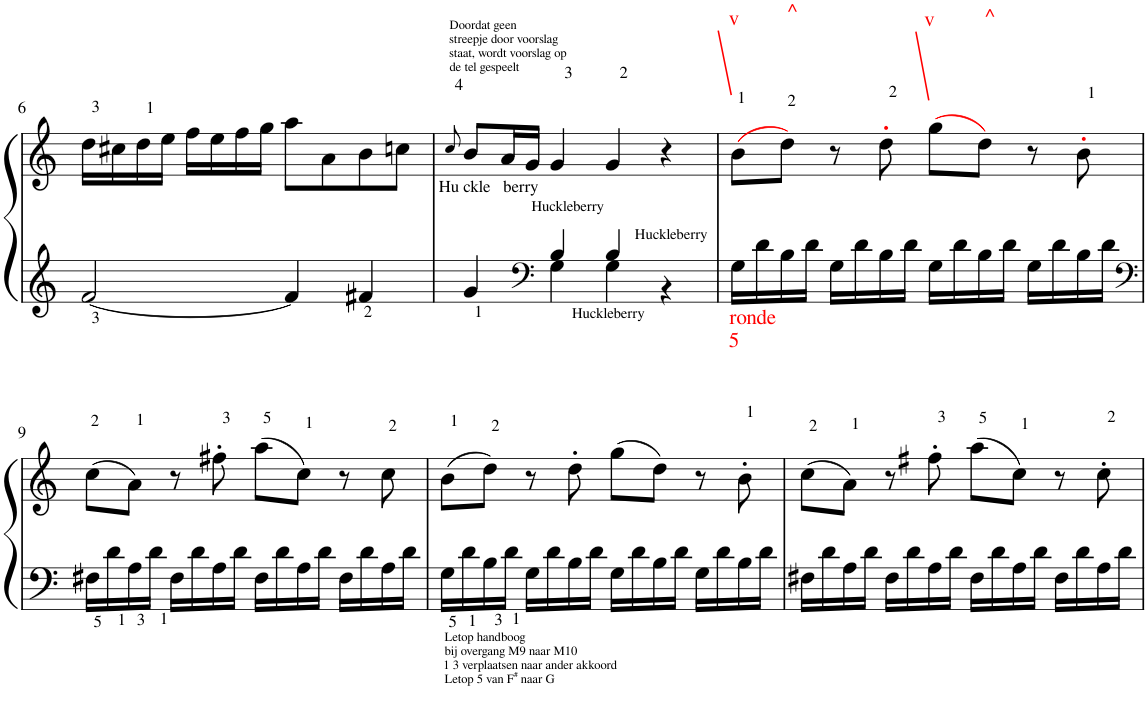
**kern	**kern
*part1	*part1
*staff2	*staff1
*I"Piano	*
*I'Pno.	*
!!LO:PB:g=z
*clefG2	*clefG2
*k[]	*k[]
*M4/4	*M4/4
*met(c)	*met(c)
=6	=6
[2f/	16dd\LL
.	16cc#X\
.	16dd\
.	16ee\JJ
.	16ff\LL
.	16ee\
.	16ff\
.	16gg\JJ
4f/]	8aa\L
.	8a\
4f#X/	8b\
.	8ccn\J
=7	=7
.	8qcc/
*^	*
*	*^	*
!	!	!	!LO:TX:a:t=Doordat geen
!	!	!	!LO:TX:a:t=streepje door voorslag
!	!	!	!LO:TX:a:t=staat, wordt voorslag op
!	!	!	!LO:TX:a:t=de tel gespeelt
!	!	!	!LO:TX:b:t=Hu ckle   berry
4g/	4ryy	4ryy	8b/L
.	.	.	16a/L
.	.	.	16g/JJ
*clefF4	*	*	*
!LO:TX:a:t=Huckleberry	!	!	!
4ryy	4G\	4B/	4g/
!LO:TX:b:t=Huckleberry	!	!	!
4ryy	4G\	4B/	4g/
!LO:TX:a:t=Huckleberry	!	!	!
4ryy	4r	4ryy	4r
=8	=8	=8	=8
!	!	!	!LO:TX:a:color=#FF0000:t=v
!LO:TX:b:color=#FF0000:t=ronde	!	!	!
!LO:TX:b:t=5	!	!	!
*v	*v	*v	*
16G\LL	(8b\L
16d\	.
!	!LO:TX:a:color=#FF0000:t=^
16B\	8dd\J)
16d\JJ	.
16G\LL	8r
16d\	.
16B\	8dd'\
16d\JJ	.
!	!LO:TX:a:color=#FF0000:t=v
16G\LL	(8gg\L
16d\	.
!	!LO:TX:a:color=#FF0000:t=^
16B\	8dd\J)
16d\JJ	.
16G\LL	8r
16d\	.
16B\	8b'\
16d\JJ	.
!!LO:LB:g=z
=9	=9
*clefF4	*
16F#X\LL	(8cc\L
16d\	.
16A\	8a\J)
16d\JJ	.
16F#\LL	8r
16d\	.
16A\	8ff#X'\
16d\JJ	.
16F#\LL	(8aa\L
16d\	.
16A\	8cc\J)
16d\JJ	.
!LO:TX:b:t=Letop handboog	!
!LO:TX:b:t=bij overgang M9 naar M10	!
!LO:TX:b:t=1 3 verplaatsen naar ander akkoord	!
!LO:TX:b:t=Letop 5 van F	!
!LO:TX:b:t=#	!
!LO:TX:b:t=naar G	!
16F#\LL	8r
16d\	.
16A\	8cc\
16d\JJ	.
=10	=10
16G\LL	(8b\L
16d\	.
16B\	8dd\J)
16d\JJ	.
16G\LL	8r
16d\	.
16B\	8dd'\
16d\JJ	.
16G\LL	(8gg\L
16d\	.
16B\	8dd\J)
16d\JJ	.
16G\LL	8r
16d\	.
16B\	8b'\
16d\JJ	.
=11	=11
16F#X\LL	(8cc\L
16d\	.
16A\	8a\J)
16d\JJ	.
16F#\LL	8r
16d\	.
16A\	8ff#X'\
16d\JJ	.
16F#\LL	(8aa\L
16d\	.
16A\	8cc\J)
16d\JJ	.
16F#\LL	8r
16d\	.
16A\	8cc'\
16d\JJ	.
=	=
*-	*-
